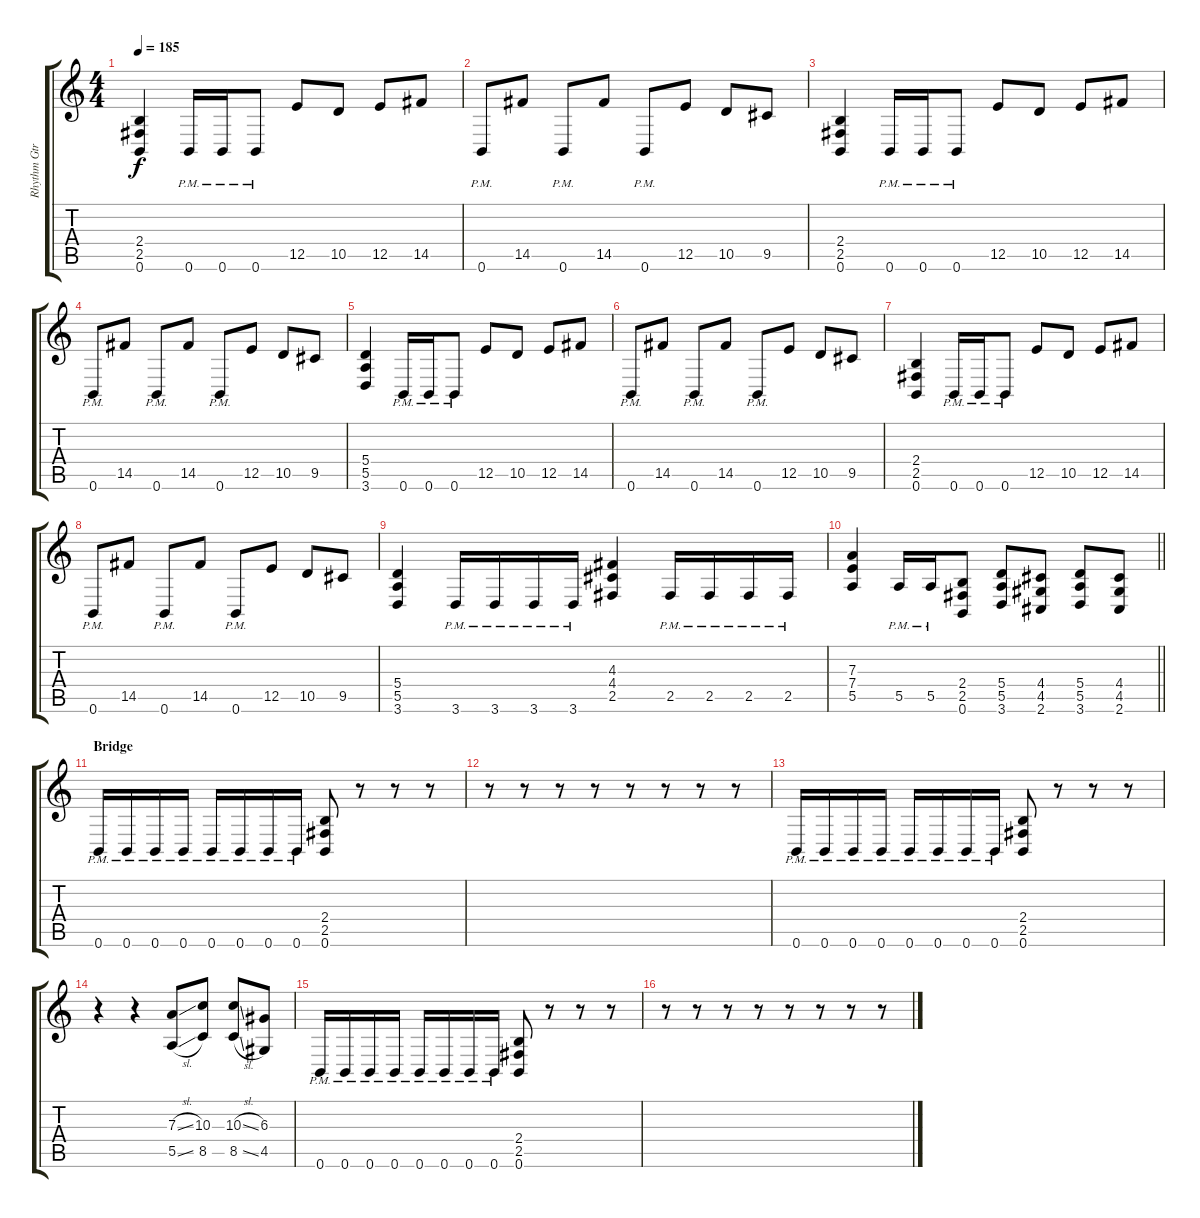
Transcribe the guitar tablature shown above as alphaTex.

\track ("Rhythm Gtr." "Rhythm Gtr") {instrument distortionguitar}
\staff {score tabs}
\tuning (B3 Gb3 D3 A2 E2 B1) {hide}
\ts (4 4)
\tempo 185
\clef g2
\ks c
(2.4 2.5 0.6).4{dy f} 0.6{pm}.16 0.6{pm}.16 0.6{pm}.8 12.5.8 10.5.8 12.5.8 14.5.8 |
0.6{pm}.8 14.5.8 0.6{pm}.8 14.5.8 0.6{pm}.8 12.5.8 10.5.8 9.5.8 |
(2.4 2.5 0.6).4 0.6{pm}.16 0.6{pm}.16 0.6{pm}.8 12.5.8 10.5.8 12.5.8 14.5.8 |
0.6{pm}.8 14.5.8 0.6{pm}.8 14.5.8 0.6{pm}.8 12.5.8 10.5.8 9.5.8 |
(5.4 5.5 3.6).4 0.6{pm}.16 0.6{pm}.16 0.6{pm}.8 12.5.8 10.5.8 12.5.8 14.5.8 |
0.6{pm}.8 14.5.8 0.6{pm}.8 14.5.8 0.6{pm}.8 12.5.8 10.5.8 9.5.8 |
(2.4 2.5 0.6).4 0.6{pm}.16 0.6{pm}.16 0.6{pm}.8 12.5.8 10.5.8 12.5.8 14.5.8 |
0.6{pm}.8 14.5.8 0.6{pm}.8 14.5.8 0.6{pm}.8 12.5.8 10.5.8 9.5.8 |
(5.4 5.5 3.6).4 3.6{pm}.16 3.6{pm}.16 3.6{pm}.16 3.6{pm}.16 (4.3 4.4 2.5).4 2.5{pm}.16 2.5{pm}.16 2.5{pm}.16 2.5{pm}.16 |
\barLineRight lightlight
(7.3 7.4 5.5).4 5.5{pm}.16 5.5{pm}.16 (2.4 2.5 0.6).8 (5.4 5.5 3.6).8 (4.4 4.5 2.6).8 (5.4 5.5 3.6).8 (4.4 4.5 2.6).8 |
\section ("" "Bridge")
0.6{pm}.16 0.6{pm}.16 0.6{pm}.16 0.6{pm}.16 0.6{pm}.16 0.6{pm}.16 0.6{pm}.16 0.6{pm}.16 (2.4 2.5 0.6).8 r.8 r.8 r.8 |
r.8 r.8 r.8 r.8 r.8 r.8 r.8 r.8 |
0.6{pm}.16 0.6{pm}.16 0.6{pm}.16 0.6{pm}.16 0.6{pm}.16 0.6{pm}.16 0.6{pm}.16 0.6{pm}.16 (2.4 2.5 0.6).8 r.8 r.8 r.8 |
r.4 r.4 (7.3{sl} 5.5{sl}).8 (10.3 8.5).8 (10.3{sl} 8.5{sl}).8 (6.3 4.5).8 |
0.6{pm}.16 0.6{pm}.16 0.6{pm}.16 0.6{pm}.16 0.6{pm}.16 0.6{pm}.16 0.6{pm}.16 0.6{pm}.16 (2.4 2.5 0.6).8 r.8 r.8 r.8 |
r.8 r.8 r.8 r.8 r.8 r.8 r.8 r.8
